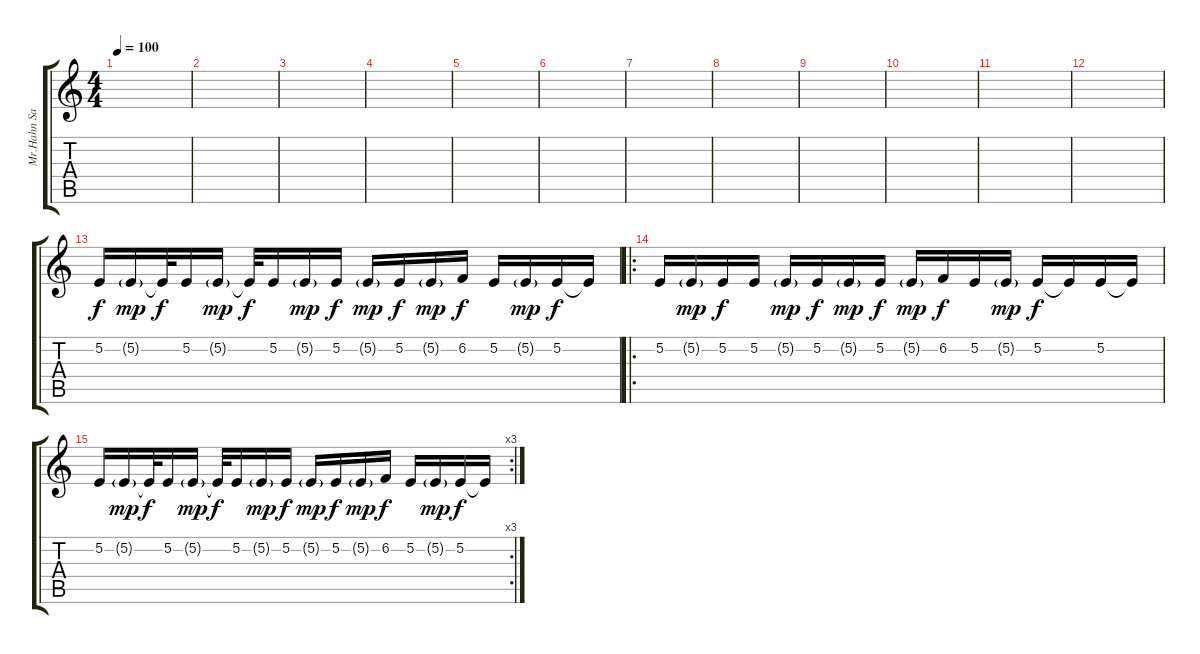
\track ("Mr.Hahn Sampler2" "Mr.Hahn Sa") {instrument stringensemble2}
\staff {score tabs}
\tuning (E4 B3 G3 D3 A2 E2) {hide}
\ts (4 4)
\tempo 100
\clef g2
\ks c
|
|
|
|
|
|
|
|
|
|
|
|
5.2.16{dy f volume 6 instrument kalimba} 5.2{g}.16{dy mp} 5.2{t}.32{dy f} 5.2.16 5.2{g}.16{dy mp} 5.2{t}.32{dy f} 5.2.16 5.2{g}.16{dy mp} 5.2.16{dy f} 5.2{g}.16{dy mp} 5.2.16{dy f} 5.2{g}.16{dy mp} 6.2.16{dy f} 5.2.16 5.2{g}.16{dy mp} 5.2.16{dy f} 5.2{t}.16 |
\ro
5.2.16{volume 7 instrument kalimba} 5.2{g}.16{dy mp} 5.2.16{dy f} 5.2.16 5.2{g}.16{dy mp} 5.2.16{dy f} 5.2{g}.16{dy mp} 5.2.16{dy f} 5.2{g}.16{dy mp} 6.2.16{dy f} 5.2.16 5.2{g}.16{dy mp} 5.2.16{dy f} 5.2{t}.16 5.2.16 5.2{t}.16 |
\rc 3
5.2.16{volume 6 instrument kalimba} 5.2{g}.16{dy mp} 5.2{t}.32{dy f} 5.2.16 5.2{g}.16{dy mp} 5.2{t}.32{dy f} 5.2.16 5.2{g}.16{dy mp} 5.2.16{dy f} 5.2{g}.16{dy mp} 5.2.16{dy f} 5.2{g}.16{dy mp} 6.2.16{dy f} 5.2.16 5.2{g}.16{dy mp} 5.2.16{dy f} 5.2{t}.16
